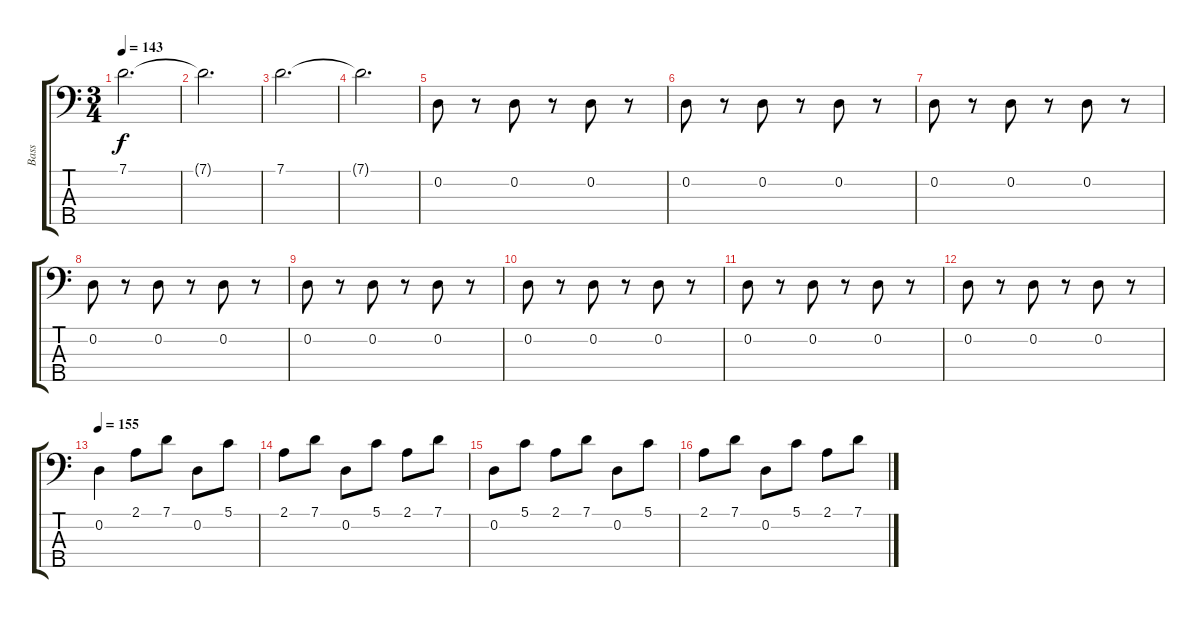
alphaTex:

\track ("Bass" "Bass") {instrument electricbassfinger}
\staff {score tabs}
\tuning (G2 D2 A1 E1 B0) {hide}
\ts (3 4)
\tempo 143
\clef f4
\ks c
7.1.2{d dy f} |
7.1{t}.2{d} |
7.1.2{d} |
7.1{t}.2{d} |
0.2.8 r.8 0.2.8 r.8 0.2.8 r.8 |
0.2.8 r.8 0.2.8 r.8 0.2.8 r.8 |
0.2.8 r.8 0.2.8 r.8 0.2.8 r.8 |
0.2.8 r.8 0.2.8 r.8 0.2.8 r.8 |
0.2.8 r.8 0.2.8 r.8 0.2.8 r.8 |
0.2.8 r.8 0.2.8 r.8 0.2.8 r.8 |
0.2.8 r.8 0.2.8 r.8 0.2.8 r.8 |
0.2.8 r.8 0.2.8 r.8 0.2.8 r.8 |
\tempo 155
0.2.4 2.1.8 7.1.8 0.2.8 5.1.8 |
2.1.8 7.1.8 0.2.8 5.1.8 2.1.8 7.1.8 |
0.2.8 5.1.8 2.1.8 7.1.8 0.2.8 5.1.8 |
2.1.8 7.1.8 0.2.8 5.1.8 2.1.8 7.1.8
